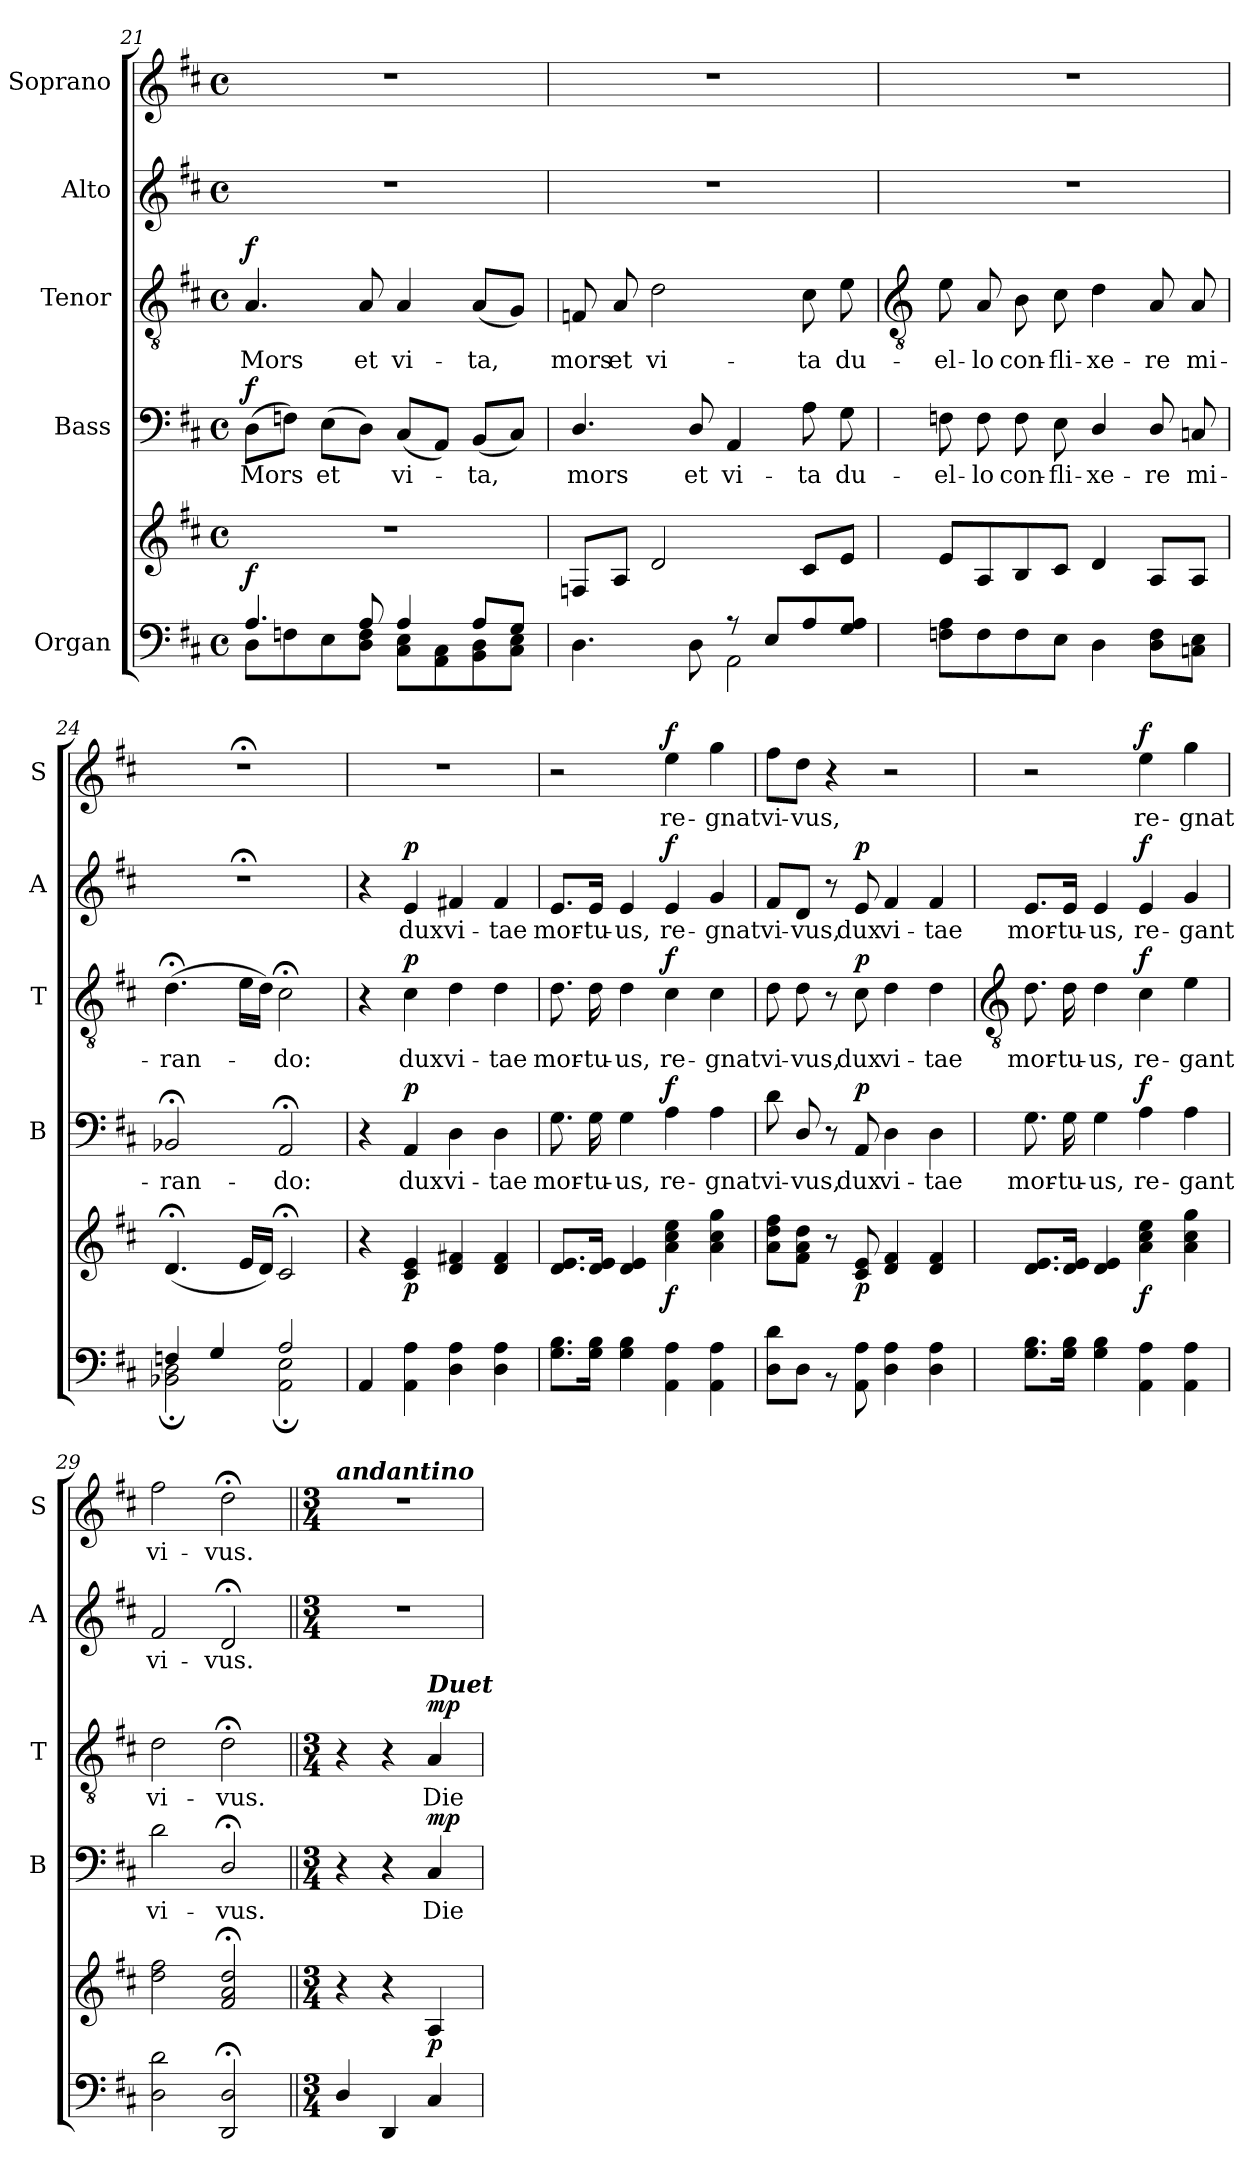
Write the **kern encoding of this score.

**kern	**kern	**dynam	**kern	**text	**dynam	**kern	**text	**dynam	**kern	**text	**dynam	**kern	**text	**dynam
*part5	*part5	*part5	*part4	*part4	*part4	*part3	*part3	*part3	*part2	*part2	*part2	*part1	*part1	*part1
*staff6	*staff5	*staff5/6	*staff4	*staff4	*staff4	*staff3	*staff3	*staff3	*staff2	*staff2	*staff2	*staff1	*staff1	*staff1
*I"Organ	*	*	*I"Bass	*	*	*I"Tenor	*	*	*I"Alto	*	*	*I"Soprano	*	*
*	*	*	*I'B	*	*	*I'T	*	*	*I'A	*	*	*I'S	*	*
*clefF4	*clefG2	*	*clefF4	*	*	*clefGv2	*	*	*clefG2	*	*	*clefG2	*	*
*k[f#c#]	*k[f#c#]	*	*k[f#c#]	*	*	*k[f#c#]	*	*	*k[f#c#]	*	*	*k[f#c#]	*	*
*D:	*D:	*	*D:	*	*	*D:	*	*	*D:	*	*	*D:	*	*
*M4/4	*M4/4	*	*M4/4	*	*	*M4/4	*	*	*M4/4	*	*	*M4/4	*	*
*met(c)	*met(c)	*	*met(c)	*	*	*met(c)	*	*	*met(c)	*	*	*met(c)	*	*
=21	=21	=21	=21	=21	=21	=21	=21	=21	=21	=21	=21	=21	=21	=21
*^	*	*	*	*	*	*	*	*	*	*	*	*	*	*
!	!	!	!LO:DY:a=2	!	!LO:LY:b	!LO:DY:b	!	!LO:LY:b	!LO:DY:b	!	!	!	!	!	!
4.A/	8D\L	1r	f	(>8DL	Mors	f	4.A	Mors	f	1r	.	.	1r	.	.
.	8Fn\	.	.	8FnJ)	.	.	.	.	.	.	.	.	.	.	.
!	!	!	!	!	!LO:LY:b	!	!	!	!	!	!	!	!	!	!
.	8E\	.	.	(>8EL	et	.	.	.	.	.	.	.	.	.	.
!	!	!	!	!	!	!	!	!LO:LY:b	!	!	!	!	!	!	!
8A/	8D\ 8F\J	.	.	8DJ)	.	.	8A	et	.	.	.	.	.	.	.
!	!	!	!	!	!LO:LY:b	!	!	!LO:LY:b	!	!	!	!	!	!	!
4A/	8C#\ 8E\L	.	.	(<8C#L	vi-	.	4A	vi-	.	.	.	.	.	.	.
.	8AA\ 8C#\	.	.	8AAJ)	.	.	.	.	.	.	.	.	.	.	.
!	!	!	!	!	!LO:LY:b	!	!	!LO:LY:b	!	!	!	!	!	!	!
8A/L	8BB\ 8D\	.	.	(<8BBL	ta,	.	(<8AL	-ta,	.	.	.	.	.	.	.
8G/J	8C#\ 8E\J	.	.	8C#J)	.	.	8GJ)	.	.	.	.	.	.	.	.
=22	=22	=22	=22	=22	=22	=22	=22	=22	=22	=22	=22	=22	=22	=22	=22
!	!	!	!	!	!LO:LY:b	!	!	!LO:LY:b	!	!	!	!	!	!	!
2ryy	4.D\	8FnL	.	4.D/	mors	.	8Fn	mors	.	1r	.	.	1r	.	.
!	!	!	!	!	!	!	!	!LO:LY:b	!	!	!	!	!	!	!
.	.	8AJ	.	.	.	.	8A	et	.	.	.	.	.	.	.
!	!	!	!	!	!	!	!	!LO:LY:b	!	!	!	!	!	!	!
.	.	2d	.	.	.	.	2d	vi-	.	.	.	.	.	.	.
!	!	!	!	!	!LO:LY:b	!	!	!	!	!	!	!	!	!	!
.	8D\	.	.	8D/	et	.	.	.	.	.	.	.	.	.	.
!	!	!	!	!	!LO:LY:b	!	!	!	!	!	!	!	!	!	!
8r	2AA\	.	.	4AA	vi-	.	.	.	.	.	.	.	.	.	.
8E/L	.	.	.	.	.	.	.	.	.	.	.	.	.	.	.
!	!	!	!	!	!LO:LY:b	!	!	!LO:LY:b	!	!	!	!	!	!	!
8A/	.	8c#L	.	8A	-ta	.	8c#	-ta	.	.	.	.	.	.	.
!	!	!	!	!	!LO:LY:b	!	!	!LO:LY:b	!	!	!	!	!	!	!
8G/ 8A/J	.	8eJ	.	8G	du-	.	8e	du-	.	.	.	.	.	.	.
!!LO:LB:g=z
=23	=23	=23	=23	=23	=23	=23	=23	=23	=23	=23	=23	=23	=23	=23	=23
*	*	*	*	*	*	*	*clefGv2	*	*	*	*	*	*	*	*
!	!	!	!	!	!LO:LY:b	!	!	!LO:LY:b	!	!	!	!	!	!	!
1ryy	8Fn\ 8A\L	8eL	.	8Fn	-el-	.	8e	-el-	.	1r	.	.	1r	.	.
!	!	!	!	!	!LO:LY:b	!	!	!LO:LY:b	!	!	!	!	!	!	!
.	8F\	8A	.	8F	-lo	.	8A	-lo	.	.	.	.	.	.	.
!	!	!	!	!	!LO:LY:b	!	!	!LO:LY:b	!	!	!	!	!	!	!
.	8F\	8B	.	8F	con-	.	8B	con-	.	.	.	.	.	.	.
!	!	!	!	!	!LO:LY:b	!	!	!LO:LY:b	!	!	!	!	!	!	!
.	8E\J	8c#J	.	8E	-fli-	.	8c#	-fli-	.	.	.	.	.	.	.
!	!	!	!	!	!LO:LY:b	!	!	!LO:LY:b	!	!	!	!	!	!	!
.	4D\	4d	.	4D/	-xe-	.	4d	-xe-	.	.	.	.	.	.	.
!	!	!	!	!	!LO:LY:b	!	!	!LO:LY:b	!	!	!	!	!	!	!
.	8D\ 8F\L	8AL	.	8D/	-re	.	8A	-re	.	.	.	.	.	.	.
!	!	!	!	!	!LO:LY:b	!	!	!LO:LY:b	!	!	!	!	!	!	!
.	8Cn\ 8E\J	8AJ	.	8Cn	mi-	.	8A	mi-	.	.	.	.	.	.	.
=24	=24	=24	=24	=24	=24	=24	=24	=24	=24	=24	=24	=24	=24	=24	=24
!	!	!	!	!	!LO:LY:b	!	!	!LO:LY:b	!	!	!	!	!	!	!
4Fn/	2BB-X\; 2D\;	(<4.d;<	.	2BB-X;<	-ran-	.	(>4.d;<	-ran-	.	1r;<	.	.	1r;<	.	.
4G/	.	.	.	.	.	.	.	.	.	.	.	.	.	.	.
.	.	16eLL	.	.	.	.	16eLL	.	.	.	.	.	.	.	.
.	.	16dJJ)	.	.	.	.	16dJJ)	.	.	.	.	.	.	.	.
!	!	!	!	!	!LO:LY:b	!	!	!LO:LY:b	!	!	!	!	!	!	!
2A	2AA\; 2E\;	2c#;<	.	2AA;<	-do:	.	2c#;<	do:	.	.	.	.	.	.	.
=25	=25	=25	=25	=25	=25	=25	=25	=25	=25	=25	=25	=25	=25	=25	=25
1ryy	4AA/	4r	.	4r	.	.	4r	.	.	4r	.	.	1r	.	.
!	!	!	!LO:DY:b	!	!LO:LY:b	!LO:DY:b	!	!LO:LY:b	!LO:DY:b	!	!LO:LY:b	!LO:DY:b	!	!	!
.	4AA\ 4A\	4c# 4e	p	4AA	dux	p	4c#	dux	p	4e	dux	p	.	.	.
!	!	!	!	!	!LO:LY:b	!	!	!LO:LY:b	!	!	!LO:LY:b	!	!	!	!
.	4D\ 4A\	4d 4f#X	.	4D	vi-	.	4d	vi-	.	4f#X	vi-	.	.	.	.
!	!	!	!	!	!LO:LY:b	!	!	!LO:LY:b	!	!	!LO:LY:b	!	!	!	!
.	4D\ 4A\	4d 4f#	.	4D	-tae	.	4d	-tae	.	4f#	-tae	.	.	.	.
=26	=26	=26	=26	=26	=26	=26	=26	=26	=26	=26	=26	=26	=26	=26	=26
!	!	!	!	!	!LO:LY:b	!	!	!LO:LY:b	!	!	!LO:LY:b	!	!	!	!
1ryy	8.G\ 8.B\L	8.d 8.eL	.	8.G	mor-	.	8.d	mor-	.	8.e/L	mor-	.	2r	.	.
!	!	!	!	!	!LO:LY:b	!	!	!LO:LY:b	!	!	!LO:LY:b	!	!	!	!
.	16G\ 16B\J	16d 16eJ	.	16G	-tu-	.	16d	-tu-	.	16e/Jk	-tu-	.	.	.	.
!	!	!	!	!	!LO:LY:b	!	!	!LO:LY:b	!	!	!LO:LY:b	!	!	!	!
.	4G\ 4B\	4d 4e	.	4G	-us,	.	4d	-us,	.	4e	-us,	.	.	.	.
!	!	!	!LO:DY:b	!	!LO:LY:b	!LO:DY:b	!	!LO:LY:b	!LO:DY:b	!	!LO:LY:b	!LO:DY:b	!	!LO:LY:b	!LO:DY:b
.	4AA\ 4A\	4a 4cc# 4ee	f	4A	re-	f	4c#	re-	f	4e	re-	f	4ee	re-	f
!	!	!	!	!	!LO:LY:b	!	!	!LO:LY:b	!	!	!LO:LY:b	!	!	!LO:LY:b	!
.	4AA\ 4A\	4a 4cc# 4gg	.	4A	-gnat	.	4c#	-gnat	.	4g	-gnat	.	4gg	-gnat	.
=27	=27	=27	=27	=27	=27	=27	=27	=27	=27	=27	=27	=27	=27	=27	=27
!	!	!	!	!	!LO:LY:b	!	!	!LO:LY:b	!	!	!LO:LY:b	!	!	!LO:LY:b	!
1ryy	8D\ 8d\L	8a 8dd 8ff#L	.	8d	vi-	.	8d	vi-	.	8f#/L	vi-	.	8ff#\L	vi-	.
!	!	!	!	!	!LO:LY:b	!	!	!LO:LY:b	!	!	!LO:LY:b	!	!	!LO:LY:b	!
.	8D\J	8f# 8a 8ddJ	.	8D/	-vus,	.	8d	-vus,	.	8d/J	-vus,	.	8dd\J	-vus,	.
.	8r	8r	.	8r	.	.	8r	.	.	8r	.	.	4r	.	.
!	!	!	!LO:DY:b	!	!LO:LY:b	!LO:DY:b	!	!LO:LY:b	!LO:DY:b	!	!LO:LY:b	!LO:DY:b	!	!	!
.	8AA\ 8A\	8c# 8e	p	8AA	dux	p	8c#	dux	p	8e	dux	p	.	.	.
!	!	!	!	!	!LO:LY:b	!	!	!LO:LY:b	!	!	!LO:LY:b	!	!	!	!
.	4D\ 4A\	4d 4f#	.	4D	vi-	.	4d	vi-	.	4f#	vi-	.	2r	.	.
!	!	!	!	!	!LO:LY:b	!	!	!LO:LY:b	!	!	!LO:LY:b	!	!	!	!
.	4D\ 4A\	4d 4f#	.	4D	-tae	.	4d	-tae	.	4f#	-tae	.	.	.	.
*v	*v	*	*	*	*	*	*	*	*	*	*	*	*	*	*
!!LO:LB:g=z
=28	=28	=28	=28	=28	=28	=28	=28	=28	=28	=28	=28	=28	=28	=28
*	*	*	*	*	*	*clefGv2	*	*	*	*	*	*	*	*
*^	*	*	*	*	*	*	*	*	*	*	*	*	*	*
!	!	!	!	!	!LO:LY:b	!	!	!LO:LY:b	!	!	!LO:LY:b	!	!	!	!
*v	*v	*	*	*	*	*	*	*	*	*	*	*	*	*	*
8.G 8.BL	8.d 8.eL	.	8.G	mor-	.	8.d	mor-	.	8.e/L	mor-	.	2r	.	.
!	!	!	!	!LO:LY:b	!	!	!LO:LY:b	!	!	!LO:LY:b	!	!	!	!
16G 16BJ	16d 16eJ	.	16G	-tu-	.	16d	-tu-	.	16e/Jk	-tu-	.	.	.	.
!	!	!	!	!LO:LY:b	!	!	!LO:LY:b	!	!	!LO:LY:b	!	!	!	!
4G 4B	4d 4e	.	4G	-us,	.	4d	-us,	.	4e	-us,	.	.	.	.
!	!	!LO:DY:b	!	!LO:LY:b	!LO:DY:b	!	!LO:LY:b	!LO:DY:b	!	!LO:LY:b	!LO:DY:b	!	!LO:LY:b	!LO:DY:b
4AA 4A	4a 4cc# 4ee	f	4A	re-	f	4c#	re-	f	4e	re-	f	4ee	re-	f
!	!	!	!	!LO:LY:b	!	!	!LO:LY:b	!	!	!LO:LY:b	!	!	!LO:LY:b	!
4AA 4A	4a 4cc# 4gg	.	4A	-gant	.	4e	-gant	.	4g	-gant	.	4gg	-gnat	.
=29	=29	=29	=29	=29	=29	=29	=29	=29	=29	=29	=29	=29	=29	=29
!	!	!	!	!LO:LY:b	!	!	!LO:LY:b	!	!	!LO:LY:b	!	!	!LO:LY:b	!
2D 2d	2dd 2ff#	.	2d	vi-	.	2d	vi-	.	2f#	vi-	.	2ff#	vi-	.
!	!	!	!	!LO:LY:b	!	!	!LO:LY:b	!	!	!LO:LY:b	!	!	!LO:LY:b	!
2DD/;< 2D/;<	2f#;< 2a;< 2dd;<	.	2D;</	-vus.	.	2d;<	-vus.	.	2d;<	-vus.	.	2dd;<	-vus.	.
=30||	=30||	=30||	=30||	=30||	=30||	=30||	=30||	=30||	=30||	=30||	=30||	=30||	=30||	=30||
*M3/4	*M3/4	*	*M3/4	*	*	*M3/4	*	*	*M3/4	*	*	*M3/4	*	*
!	!	!	!	!	!	!	!	!	!	!	!	!LO:TX:a:Bi:t=andantino	!	!
!	!	!	!	!	!	!	!	!	!LO:N:vis=1	!	!	!LO:N:vis=1	!	!
4D/	4r	.	4r	.	.	4r	.	.	2.r	.	.	2.r	.	.
4DD	4r	.	4r	.	.	4r	.	.	.	.	.	.	.	.
!	!	!	!	!	!	!LO:TX:a:Bi:t=Duet	!	!	!	!	!	!	!	!
!	!	!LO:DY:b	!	!LO:LY:b	!LO:DY:b	!	!LO:LY:b	!LO:DY:b	!	!	!	!	!	!
4C#	4A	p	4C#	Die	mp	4A	Die	mp	.	.	.	.	.	.
=	=	=	=	=	=	=	=	=	=	=	=	=	=	=
*-	*-	*-	*-	*-	*-	*-	*-	*-	*-	*-	*-	*-	*-	*-
